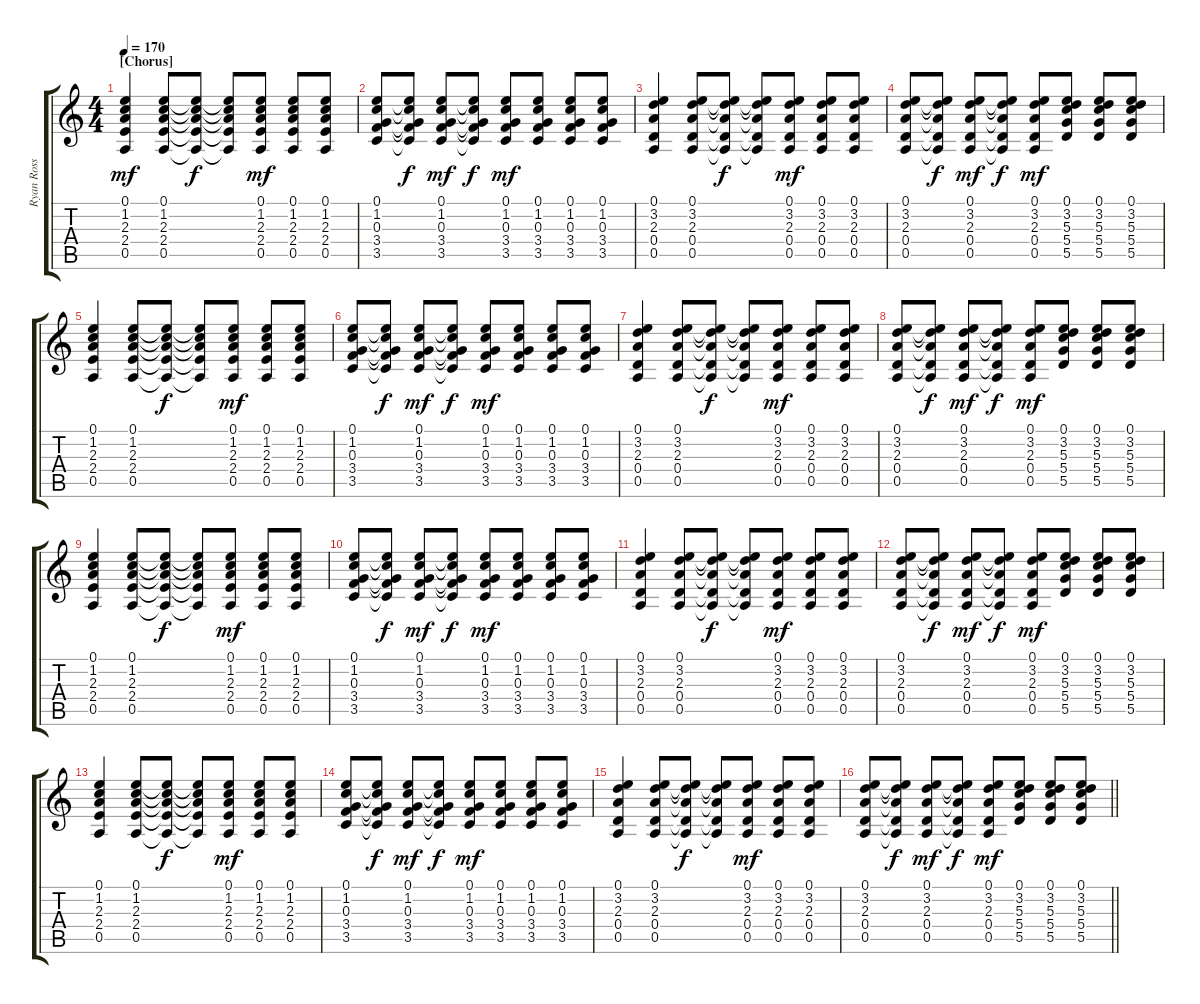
\track ("Ryan Ross" "Ryan Ross") {instrument distortionguitar}
\staff {score tabs}
\tuning (E4 B3 G3 D3 A2 D2) {hide}
\ts (4 4)
\section ("" "[Chorus]")
\tempo 170
\clef g2
\ks c
(0.1 1.2 2.3 2.4 0.5).4{dy mf} (0.1 1.2 2.3 2.4 0.5).8 (0.1{t} 1.2{t} 2.3{t} 2.4{t} 0.5{t}).8{dy f} (0.1{t} 1.2{t} 2.3{t} 2.4{t} 0.5{t}).8 (0.1 1.2 2.3 2.4 0.5).8{dy mf} (0.1 1.2 2.3 2.4 0.5).8 (0.1 1.2 2.3 2.4 0.5).8 |
(0.1 1.2 0.3 3.4 3.5).8 (0.1{t} 1.2{t} 0.3{t} 3.4{t} 3.5{t}).8{dy f} (0.1 1.2 0.3 3.4 3.5).8{dy mf} (0.1{t} 1.2{t} 0.3{t} 3.4{t} 3.5{t}).8{dy f} (0.1 1.2 0.3 3.4 3.5).8{dy mf} (0.1 1.2 0.3 3.4 3.5).8 (0.1 1.2 0.3 3.4 3.5).8 (0.1 1.2 0.3 3.4 3.5).8 |
(0.1 3.2 2.3 0.4 0.5).4 (0.1 3.2 2.3 0.4 0.5).8 (0.1{t} 3.2{t} 2.3{t} 0.4{t} 0.5{t}).8{dy f} (0.1{t} 3.2{t} 2.3{t} 0.4{t} 0.5{t}).8 (0.1 3.2 2.3 0.4 0.5).8{dy mf} (0.1 3.2 2.3 0.4 0.5).8 (0.1 3.2 2.3 0.4 0.5).8 |
(0.1 3.2 2.3 0.4 0.5).8 (0.1{t} 3.2{t} 2.3{t} 0.4{t} 0.5{t}).8{dy f} (0.1 3.2 2.3 0.4 0.5).8{dy mf} (0.1{t} 3.2{t} 2.3{t} 0.4{t} 0.5{t}).8{dy f} (0.1 3.2 2.3 0.4 0.5).8{dy mf} (0.1 3.2 5.3 5.4 5.5).8 (0.1 3.2 5.3 5.4 5.5).8 (0.1 3.2 5.3 5.4 5.5).8 |
(0.1 1.2 2.3 2.4 0.5).4 (0.1 1.2 2.3 2.4 0.5).8 (0.1{t} 1.2{t} 2.3{t} 2.4{t} 0.5{t}).8{dy f} (0.1{t} 1.2{t} 2.3{t} 2.4{t} 0.5{t}).8 (0.1 1.2 2.3 2.4 0.5).8{dy mf} (0.1 1.2 2.3 2.4 0.5).8 (0.1 1.2 2.3 2.4 0.5).8 |
(0.1 1.2 0.3 3.4 3.5).8 (0.1{t} 1.2{t} 0.3{t} 3.4{t} 3.5{t}).8{dy f} (0.1 1.2 0.3 3.4 3.5).8{dy mf} (0.1{t} 1.2{t} 0.3{t} 3.4{t} 3.5{t}).8{dy f} (0.1 1.2 0.3 3.4 3.5).8{dy mf} (0.1 1.2 0.3 3.4 3.5).8 (0.1 1.2 0.3 3.4 3.5).8 (0.1 1.2 0.3 3.4 3.5).8 |
(0.1 3.2 2.3 0.4 0.5).4 (0.1 3.2 2.3 0.4 0.5).8 (0.1{t} 3.2{t} 2.3{t} 0.4{t} 0.5{t}).8{dy f} (0.1{t} 3.2{t} 2.3{t} 0.4{t} 0.5{t}).8 (0.1 3.2 2.3 0.4 0.5).8{dy mf} (0.1 3.2 2.3 0.4 0.5).8 (0.1 3.2 2.3 0.4 0.5).8 |
(0.1 3.2 2.3 0.4 0.5).8 (0.1{t} 3.2{t} 2.3{t} 0.4{t} 0.5{t}).8{dy f} (0.1 3.2 2.3 0.4 0.5).8{dy mf} (0.1{t} 3.2{t} 2.3{t} 0.4{t} 0.5{t}).8{dy f} (0.1 3.2 2.3 0.4 0.5).8{dy mf} (0.1 3.2 5.3 5.4 5.5).8 (0.1 3.2 5.3 5.4 5.5).8 (0.1 3.2 5.3 5.4 5.5).8 |
(0.1 1.2 2.3 2.4 0.5).4 (0.1 1.2 2.3 2.4 0.5).8 (0.1{t} 1.2{t} 2.3{t} 2.4{t} 0.5{t}).8{dy f} (0.1{t} 1.2{t} 2.3{t} 2.4{t} 0.5{t}).8 (0.1 1.2 2.3 2.4 0.5).8{dy mf} (0.1 1.2 2.3 2.4 0.5).8 (0.1 1.2 2.3 2.4 0.5).8 |
(0.1 1.2 0.3 3.4 3.5).8 (0.1{t} 1.2{t} 0.3{t} 3.4{t} 3.5{t}).8{dy f} (0.1 1.2 0.3 3.4 3.5).8{dy mf} (0.1{t} 1.2{t} 0.3{t} 3.4{t} 3.5{t}).8{dy f} (0.1 1.2 0.3 3.4 3.5).8{dy mf} (0.1 1.2 0.3 3.4 3.5).8 (0.1 1.2 0.3 3.4 3.5).8 (0.1 1.2 0.3 3.4 3.5).8 |
(0.1 3.2 2.3 0.4 0.5).4 (0.1 3.2 2.3 0.4 0.5).8 (0.1{t} 3.2{t} 2.3{t} 0.4{t} 0.5{t}).8{dy f} (0.1{t} 3.2{t} 2.3{t} 0.4{t} 0.5{t}).8 (0.1 3.2 2.3 0.4 0.5).8{dy mf} (0.1 3.2 2.3 0.4 0.5).8 (0.1 3.2 2.3 0.4 0.5).8 |
(0.1 3.2 2.3 0.4 0.5).8 (0.1{t} 3.2{t} 2.3{t} 0.4{t} 0.5{t}).8{dy f} (0.1 3.2 2.3 0.4 0.5).8{dy mf} (0.1{t} 3.2{t} 2.3{t} 0.4{t} 0.5{t}).8{dy f} (0.1 3.2 2.3 0.4 0.5).8{dy mf} (0.1 3.2 5.3 5.4 5.5).8 (0.1 3.2 5.3 5.4 5.5).8 (0.1 3.2 5.3 5.4 5.5).8 |
(0.1 1.2 2.3 2.4 0.5).4 (0.1 1.2 2.3 2.4 0.5).8 (0.1{t} 1.2{t} 2.3{t} 2.4{t} 0.5{t}).8{dy f} (0.1{t} 1.2{t} 2.3{t} 2.4{t} 0.5{t}).8 (0.1 1.2 2.3 2.4 0.5).8{dy mf} (0.1 1.2 2.3 2.4 0.5).8 (0.1 1.2 2.3 2.4 0.5).8 |
(0.1 1.2 0.3 3.4 3.5).8 (0.1{t} 1.2{t} 0.3{t} 3.4{t} 3.5{t}).8{dy f} (0.1 1.2 0.3 3.4 3.5).8{dy mf} (0.1{t} 1.2{t} 0.3{t} 3.4{t} 3.5{t}).8{dy f} (0.1 1.2 0.3 3.4 3.5).8{dy mf} (0.1 1.2 0.3 3.4 3.5).8 (0.1 1.2 0.3 3.4 3.5).8 (0.1 1.2 0.3 3.4 3.5).8 |
(0.1 3.2 2.3 0.4 0.5).4 (0.1 3.2 2.3 0.4 0.5).8 (0.1{t} 3.2{t} 2.3{t} 0.4{t} 0.5{t}).8{dy f} (0.1{t} 3.2{t} 2.3{t} 0.4{t} 0.5{t}).8 (0.1 3.2 2.3 0.4 0.5).8{dy mf} (0.1 3.2 2.3 0.4 0.5).8 (0.1 3.2 2.3 0.4 0.5).8 |
\barLineRight lightlight
(0.1 3.2 2.3 0.4 0.5).8 (0.1{t} 3.2{t} 2.3{t} 0.4{t} 0.5{t}).8{dy f} (0.1 3.2 2.3 0.4 0.5).8{dy mf} (0.1{t} 3.2{t} 2.3{t} 0.4{t} 0.5{t}).8{dy f} (0.1 3.2 2.3 0.4 0.5).8{dy mf} (0.1 3.2 5.3 5.4 5.5).8 (0.1 3.2 5.3 5.4 5.5).8 (0.1 3.2 5.3 5.4 5.5).8
